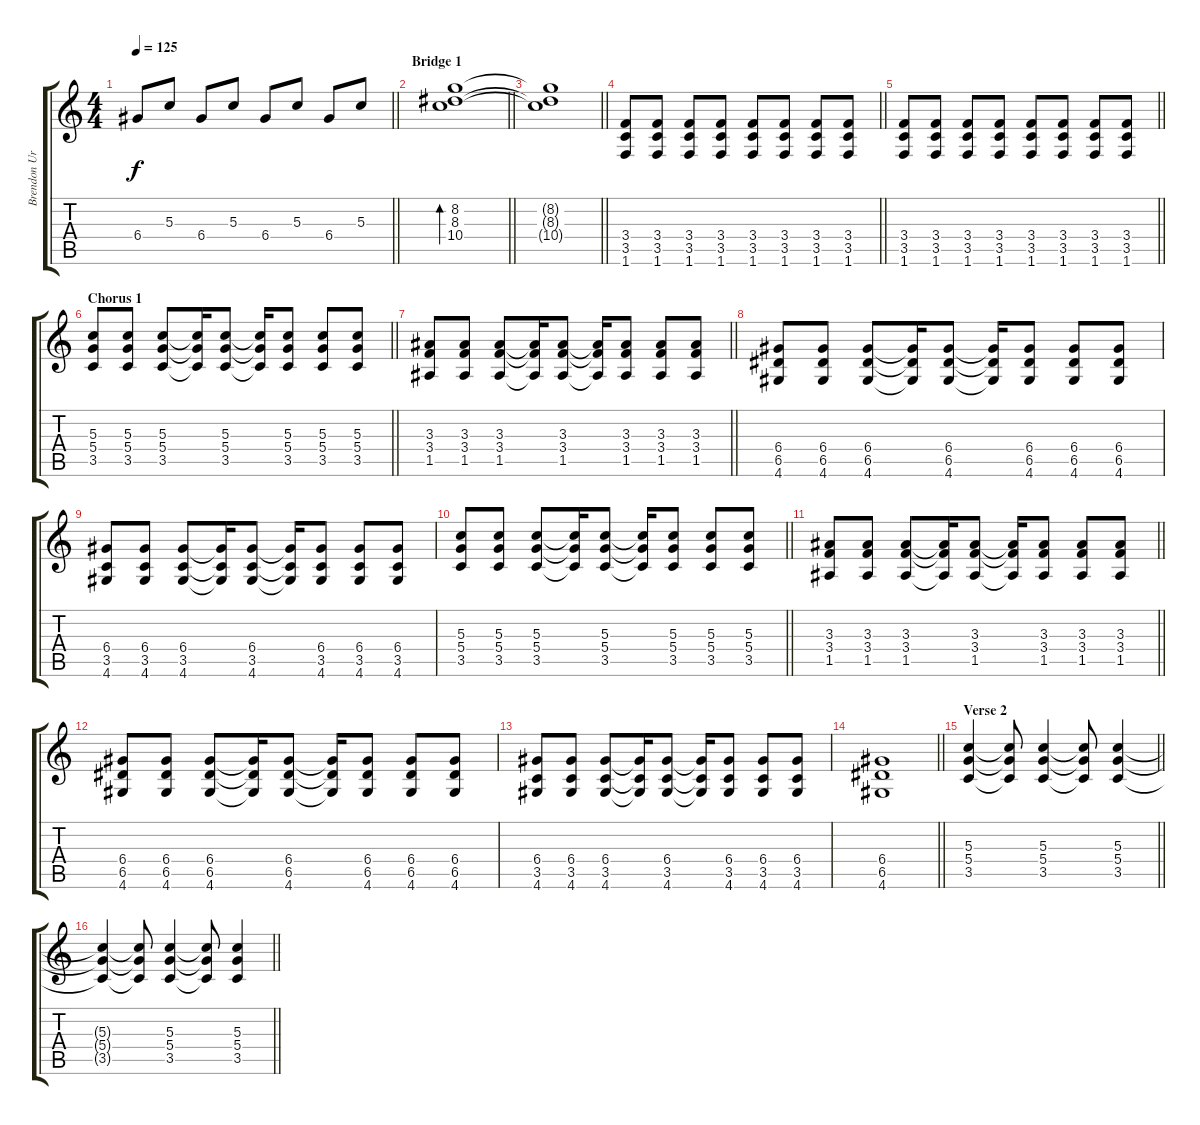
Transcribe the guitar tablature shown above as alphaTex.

\track ("Brendon Urie (Rythmn Guitar)" "Brendon Ur") {instrument overdrivenguitar}
\staff {score tabs}
\tuning (E4 B3 G3 D3 A2 E2) {hide}
\ts (4 4)
\tempo 125
\clef g2
\barLineRight lightlight
\ks c
6.4.8{dy f instrument electricguitarmuted} 5.3.8 6.4.8 5.3.8 6.4.8 5.3.8 6.4.8 5.3.8 |
\section ("" "Bridge 1")
\barLineRight lightlight
(8.2 8.3 10.4).1{bd 120 instrument electricguitarmuted} |
\barLineRight lightlight
(8.2{t} 8.3{t} 10.4{t}).1 |
\barLineRight lightlight
(3.4 3.5 1.6).8{instrument overdrivenguitar} (3.4 3.5 1.6).8 (3.4 3.5 1.6).8 (3.4 3.5 1.6).8 (3.4 3.5 1.6).8 (3.4 3.5 1.6).8 (3.4 3.5 1.6).8 (3.4 3.5 1.6).8 |
\barLineRight lightlight
(3.4 3.5 1.6).8{volume 14} (3.4 3.5 1.6).8 (3.4 3.5 1.6).8 (3.4 3.5 1.6).8 (3.4 3.5 1.6).8 (3.4 3.5 1.6).8 (3.4 3.5 1.6).8 (3.4 3.5 1.6).8 |
\section ("" "Chorus 1")
\barLineRight lightlight
(5.3 5.4 3.5).8 (5.3 5.4 3.5).8 (5.3 5.4 3.5).8 (5.3{t} 5.4{t} 3.5{t}).16 (5.3 5.4 3.5).8 (5.3{t} 5.4{t} 3.5{t}).16 (5.3 5.4 3.5).8 (5.3 5.4 3.5).8 (5.3 5.4 3.5).8 |
\barLineRight lightlight
(3.3 3.4 1.5).8 (3.3 3.4 1.5).8 (3.3 3.4 1.5).8 (3.3{t} 3.4{t} 1.5{t}).16 (3.3 3.4 1.5).8 (3.3{t} 3.4{t} 1.5{t}).16 (3.3 3.4 1.5).8 (3.3 3.4 1.5).8 (3.3 3.4 1.5).8 |
(6.4 6.5 4.6).8 (6.4 6.5 4.6).8 (6.4 6.5 4.6).8 (6.4{t} 6.5{t} 4.6{t}).16 (6.4 6.5 4.6).8 (6.4{t} 6.5{t} 4.6{t}).16 (6.4 6.5 4.6).8 (6.4 6.5 4.6).8 (6.4 6.5 4.6).8 |
(6.4 3.5 4.6).8 (6.4 3.5 4.6).8 (6.4 3.5 4.6).8 (6.4{t} 3.5{t} 4.6{t}).16 (6.4 3.5 4.6).8 (6.4{t} 3.5{t} 4.6{t}).16 (6.4 3.5 4.6).8 (6.4 3.5 4.6).8 (6.4 3.5 4.6).8 |
\barLineRight lightlight
(5.3 5.4 3.5).8 (5.3 5.4 3.5).8 (5.3 5.4 3.5).8 (5.3{t} 5.4{t} 3.5{t}).16 (5.3 5.4 3.5).8 (5.3{t} 5.4{t} 3.5{t}).16 (5.3 5.4 3.5).8 (5.3 5.4 3.5).8 (5.3 5.4 3.5).8 |
\barLineRight lightlight
(3.3 3.4 1.5).8 (3.3 3.4 1.5).8 (3.3 3.4 1.5).8 (3.3{t} 3.4{t} 1.5{t}).16 (3.3 3.4 1.5).8 (3.3{t} 3.4{t} 1.5{t}).16 (3.3 3.4 1.5).8 (3.3 3.4 1.5).8 (3.3 3.4 1.5).8 |
(6.4 6.5 4.6).8 (6.4 6.5 4.6).8 (6.4 6.5 4.6).8 (6.4{t} 6.5{t} 4.6{t}).16 (6.4 6.5 4.6).8 (6.4{t} 6.5{t} 4.6{t}).16 (6.4 6.5 4.6).8 (6.4 6.5 4.6).8 (6.4 6.5 4.6).8 |
(6.4 3.5 4.6).8 (6.4 3.5 4.6).8 (6.4 3.5 4.6).8 (6.4{t} 3.5{t} 4.6{t}).16 (6.4 3.5 4.6).8 (6.4{t} 3.5{t} 4.6{t}).16 (6.4 3.5 4.6).8 (6.4 3.5 4.6).8 (6.4 3.5 4.6).8 |
\barLineRight lightlight
(6.4 6.5 4.6).1 |
\section ("" "Verse 2")
\barLineRight lightlight
(5.3 5.4 3.5).4{volume 16} (5.3{t} 5.4{t} 3.5{t}).8 (5.3 5.4 3.5).4 (5.3{t} 5.4{t} 3.5{t}).8 (5.3 5.4 3.5).4 |
\barLineRight lightlight
(5.3{t} 5.4{t} 3.5{t}).4 (5.3{t} 5.4{t} 3.5{t}).8 (5.3 5.4 3.5).4 (5.3{t} 5.4{t} 3.5{t}).8 (5.3 5.4 3.5).4
